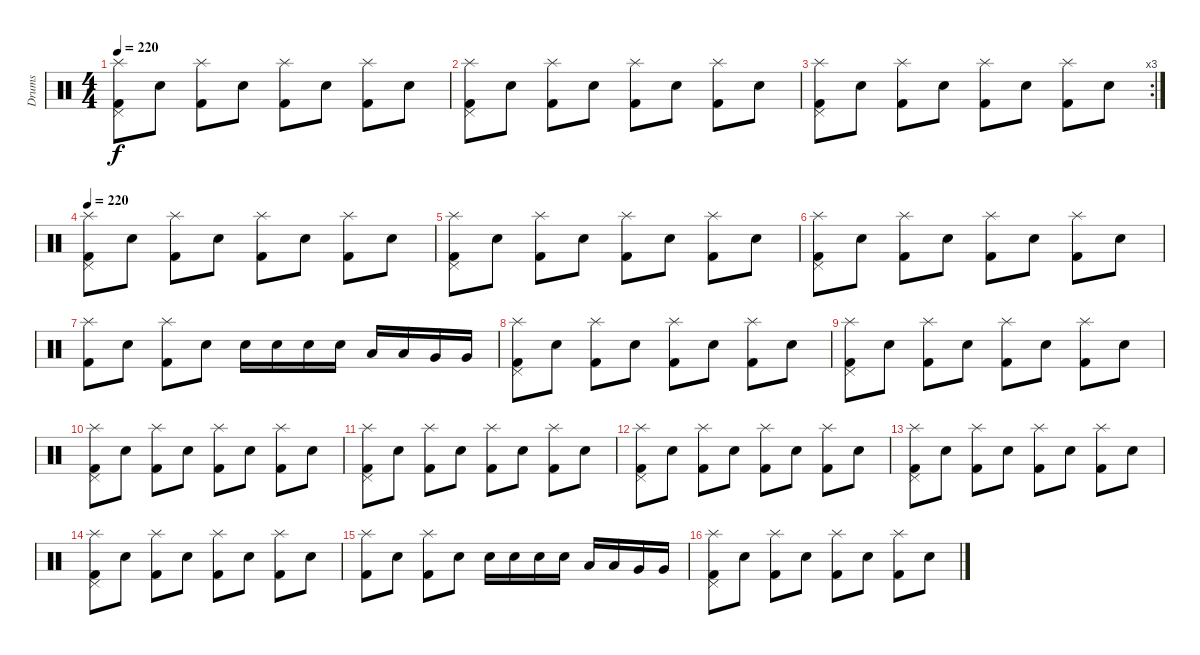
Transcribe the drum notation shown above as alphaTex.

\track ("Drums" "Drums") {instrument percussion}
\staff {score}
\articulation defaults
\ts (4 4)
\tempo 220
\clef neutral
\ks c
("Splash (hit)" "Pedal Hi-Hat (hit)" "Kick (hit) 2").8{dy f} "Electric Snare (hit)".8 ("Splash (hit)" "Kick (hit) 2").8 "Electric Snare (hit)".8 ("Splash (hit)" "Kick (hit) 2").8 "Electric Snare (hit)".8 ("Splash (hit)" "Kick (hit) 2").8 "Electric Snare (hit)".8 |
("Splash (hit)" "Pedal Hi-Hat (hit)" "Kick (hit) 2").8 "Electric Snare (hit)".8 ("Splash (hit)" "Kick (hit) 2").8 "Electric Snare (hit)".8 ("Splash (hit)" "Kick (hit) 2").8 "Electric Snare (hit)".8 ("Splash (hit)" "Kick (hit) 2").8 "Electric Snare (hit)".8 |
\rc 3
("Splash (hit)" "Pedal Hi-Hat (hit)" "Kick (hit) 2").8 "Electric Snare (hit)".8 ("Splash (hit)" "Kick (hit) 2").8 "Electric Snare (hit)".8 ("Splash (hit)" "Kick (hit) 2").8 "Electric Snare (hit)".8 ("Splash (hit)" "Kick (hit) 2").8 "Electric Snare (hit)".8 |
\tempo 220
("Splash (hit)" "Pedal Hi-Hat (hit)" "Kick (hit) 2").8 "Electric Snare (hit)".8 ("Splash (hit)" "Kick (hit) 2").8 "Electric Snare (hit)".8 ("Splash (hit)" "Kick (hit) 2").8 "Electric Snare (hit)".8 ("Splash (hit)" "Kick (hit) 2").8 "Electric Snare (hit)".8 |
("Splash (hit)" "Pedal Hi-Hat (hit)" "Kick (hit) 2").8 "Electric Snare (hit)".8 ("Splash (hit)" "Kick (hit) 2").8 "Electric Snare (hit)".8 ("Splash (hit)" "Kick (hit) 2").8 "Electric Snare (hit)".8 ("Splash (hit)" "Kick (hit) 2").8 "Electric Snare (hit)".8 |
("Splash (hit)" "Pedal Hi-Hat (hit)" "Kick (hit) 2").8 "Electric Snare (hit)".8 ("Splash (hit)" "Kick (hit) 2").8 "Electric Snare (hit)".8 ("Splash (hit)" "Kick (hit) 2").8 "Electric Snare (hit)".8 ("Splash (hit)" "Kick (hit) 2").8 "Electric Snare (hit)".8 |
("Splash (hit)" "Kick (hit) 2").8 "Electric Snare (hit)".8 ("Splash (hit)" "Kick (hit) 2").8 "Electric Snare (hit)".8 "Snare (hit) 2".16 "Snare (hit) 2".16 "Snare (hit) 2".16 "Snare (hit) 2".16 "Low Tom (hit)".16 "Low Tom (hit)".16 "Very Low Tom (hit)".16 "Very Low Tom (hit)".16 |
("Splash (hit)" "Pedal Hi-Hat (hit)" "Kick (hit) 2").8 "Electric Snare (hit)".8 ("Splash (hit)" "Kick (hit) 2").8 "Electric Snare (hit)".8 ("Splash (hit)" "Kick (hit) 2").8 "Electric Snare (hit)".8 ("Splash (hit)" "Kick (hit) 2").8 "Electric Snare (hit)".8 |
("Splash (hit)" "Pedal Hi-Hat (hit)" "Kick (hit) 2").8 "Electric Snare (hit)".8 ("Splash (hit)" "Kick (hit) 2").8 "Electric Snare (hit)".8 ("Splash (hit)" "Kick (hit) 2").8 "Electric Snare (hit)".8 ("Splash (hit)" "Kick (hit) 2").8 "Electric Snare (hit)".8 |
("Splash (hit)" "Pedal Hi-Hat (hit)" "Kick (hit) 2").8 "Electric Snare (hit)".8 ("Splash (hit)" "Kick (hit) 2").8 "Electric Snare (hit)".8 ("Splash (hit)" "Kick (hit) 2").8 "Electric Snare (hit)".8 ("Splash (hit)" "Kick (hit) 2").8 "Electric Snare (hit)".8 |
("Splash (hit)" "Pedal Hi-Hat (hit)" "Kick (hit) 2").8 "Electric Snare (hit)".8 ("Splash (hit)" "Kick (hit) 2").8 "Electric Snare (hit)".8 ("Splash (hit)" "Kick (hit) 2").8 "Electric Snare (hit)".8 ("Splash (hit)" "Kick (hit) 2").8 "Electric Snare (hit)".8 |
("Splash (hit)" "Pedal Hi-Hat (hit)" "Kick (hit) 2").8 "Electric Snare (hit)".8 ("Splash (hit)" "Kick (hit) 2").8 "Electric Snare (hit)".8 ("Splash (hit)" "Kick (hit) 2").8 "Electric Snare (hit)".8 ("Splash (hit)" "Kick (hit) 2").8 "Electric Snare (hit)".8 |
("Splash (hit)" "Pedal Hi-Hat (hit)" "Kick (hit) 2").8 "Electric Snare (hit)".8 ("Splash (hit)" "Kick (hit) 2").8 "Electric Snare (hit)".8 ("Splash (hit)" "Kick (hit) 2").8 "Electric Snare (hit)".8 ("Splash (hit)" "Kick (hit) 2").8 "Electric Snare (hit)".8 |
("Splash (hit)" "Pedal Hi-Hat (hit)" "Kick (hit) 2").8 "Electric Snare (hit)".8 ("Splash (hit)" "Kick (hit) 2").8 "Electric Snare (hit)".8 ("Splash (hit)" "Kick (hit) 2").8 "Electric Snare (hit)".8 ("Splash (hit)" "Kick (hit) 2").8 "Electric Snare (hit)".8 |
("Splash (hit)" "Kick (hit) 2").8 "Electric Snare (hit)".8 ("Splash (hit)" "Kick (hit) 2").8 "Electric Snare (hit)".8 "Snare (hit) 2".16 "Snare (hit) 2".16 "Snare (hit) 2".16 "Snare (hit) 2".16 "Low Tom (hit)".16 "Low Tom (hit)".16 "Very Low Tom (hit)".16 "Very Low Tom (hit)".16 |
("Splash (hit)" "Pedal Hi-Hat (hit)" "Kick (hit) 2").8 "Electric Snare (hit)".8 ("Splash (hit)" "Kick (hit) 2").8 "Electric Snare (hit)".8 ("Splash (hit)" "Kick (hit) 2").8 "Electric Snare (hit)".8 ("Splash (hit)" "Kick (hit) 2").8 "Electric Snare (hit)".8
